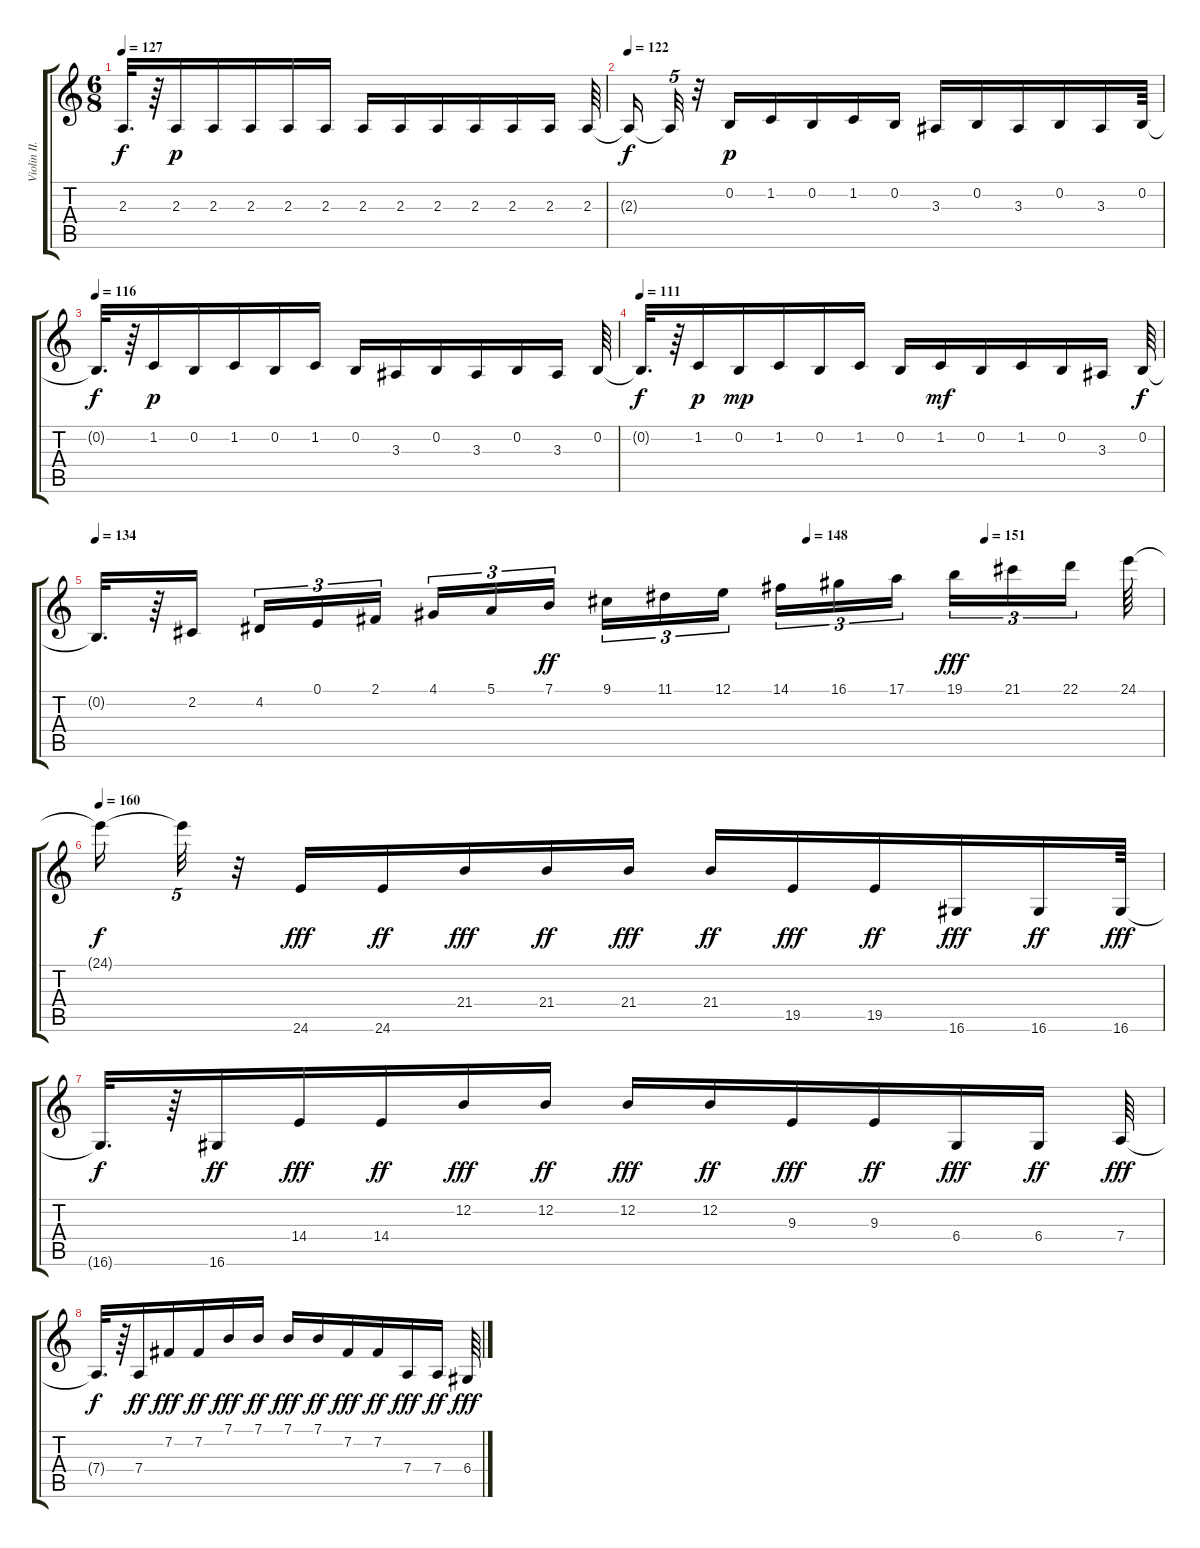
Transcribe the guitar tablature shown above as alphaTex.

\track ("Violin II." "Violin II.") {instrument pizzicatostrings}
\staff {score tabs}
\tuning (E4 B3 G3 D3 A2 E2) {hide}
\ts (6 8)
\tempo 127
\clef g2
\ks c
2.3{t}.32{d dy f} r.64 2.3.16{dy p} 2.3.16 2.3.16 2.3.16 2.3.16 2.3.16 2.3.16 2.3.16 2.3.16 2.3.16 2.3.16 2.3.64 |
\tempo 122
2.3{t}.16{dy f} 2.3{t}.32{tu (5 4)} r.32 0.2.16{dy p} 1.2.16 0.2.16 1.2.16 0.2.16 3.3.16 0.2.16 3.3.16 0.2.16 3.3.16 0.2.64 |
\tempo 116
0.2{t}.32{d dy f} r.64 1.2.16{dy p} 0.2.16 1.2.16 0.2.16 1.2.16 0.2.16 3.3.16 0.2.16 3.3.16 0.2.16 3.3.16 0.2.64 |
\tempo 111
0.2{t}.32{d dy f} r.64 1.2.16{dy p} 0.2.16{dy mp} 1.2.16 0.2.16 1.2.16 0.2.16 1.2.16{dy mf} 0.2.16 1.2.16 0.2.16 3.3.16 0.2.64{dy f} |
\tempo 134
\tempo (148 0.6666666666666666)
\tempo (151 0.8333333333333334)
0.2{t}.32{d} r.64 2.2.16{beam splitsecondary} 4.2.16{tu (3 2)} 0.1.16{tu (3 2)} 2.1.16{tu (3 2) beam splitsecondary} 4.1.16{tu (3 2)} 5.1.16{tu (3 2)} 7.1.16{tu (3 2) dy ff} 9.1.16{tu (3 2)} 11.1.16{tu (3 2)} 12.1.16{tu (3 2) beam splitsecondary} 14.1.16{tu (3 2)} 16.1.16{tu (3 2)} 17.1.16{tu (3 2) beam splitsecondary} 19.1.16{tu (3 2) dy fff} 21.1.16{tu (3 2)} 22.1.16{tu (3 2)} 24.1.64 |
\tempo 160
24.1{t}.16{dy f} 24.1{t}.32{tu (5 4)} r.32 24.6.16{dy fff} 24.6.16{dy ff} 21.4.16{dy fff} 21.4.16{dy ff} 21.4.16{dy fff} 21.4.16{dy ff} 19.5.16{dy fff} 19.5.16{dy ff} 16.6.16{dy fff} 16.6.16{dy ff} 16.6.64{dy fff} |
16.6{t}.32{d dy f} r.64 16.6.16{dy ff} 14.4.16{dy fff} 14.4.16{dy ff} 12.2.16{dy fff} 12.2.16{dy ff} 12.2.16{dy fff} 12.2.16{dy ff} 9.3.16{dy fff} 9.3.16{dy ff} 6.4.16{dy fff} 6.4.16{dy ff} 7.4.64{dy fff} |
7.4{t}.32{d dy f} r.64 7.4.16{dy ff} 7.2.16{dy fff} 7.2.16{dy ff} 7.1.16{dy fff} 7.1.16{dy ff} 7.1.16{dy fff} 7.1.16{dy ff} 7.2.16{dy fff} 7.2.16{dy ff} 7.4.16{dy fff} 7.4.16{dy ff} 6.4.64{dy fff}
